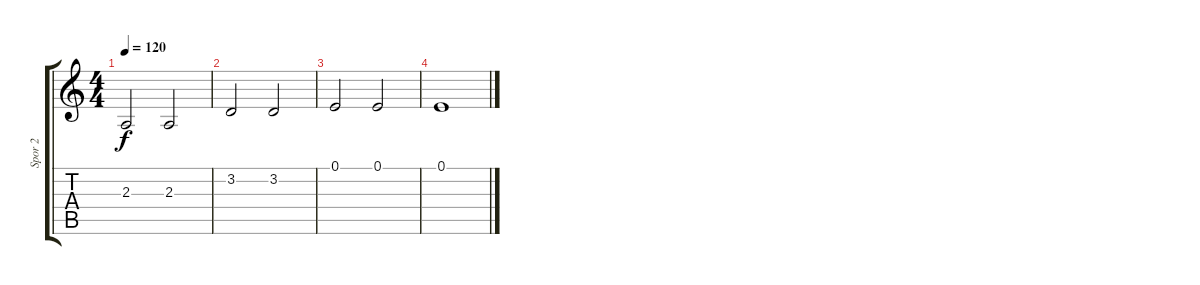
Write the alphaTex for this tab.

\track ("Spor 2" "Spor 2") {instrument voiceoohs}
\staff {score tabs}
\tuning (E4 B3 G3 D3 A2 E2) {hide}
\ts (4 4)
\tempo 120
\clef g2
\ks c
2.3.2{dy f} 2.3.2 |
3.2.2 3.2.2 |
0.1.2 0.1.2 |
0.1.1
